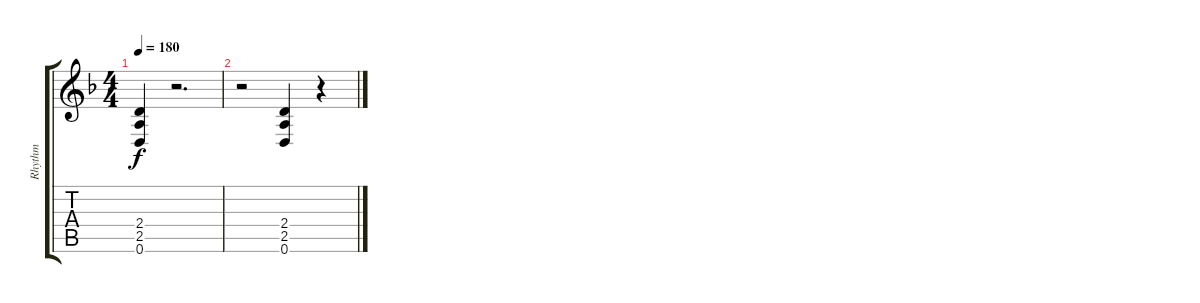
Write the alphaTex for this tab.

\track ("Rhythm" "Rhythm") {instrument distortionguitar}
\staff {score tabs}
\tuning (D4 A3 F3 C3 G2 D2) {hide}
\ts (4 4)
\tempo 180
\clef g2
\ks dminor
(2.4 2.5 0.6).4{dy f} r.2{d} |
r.2 (2.4 2.5 0.6).4 r.4
